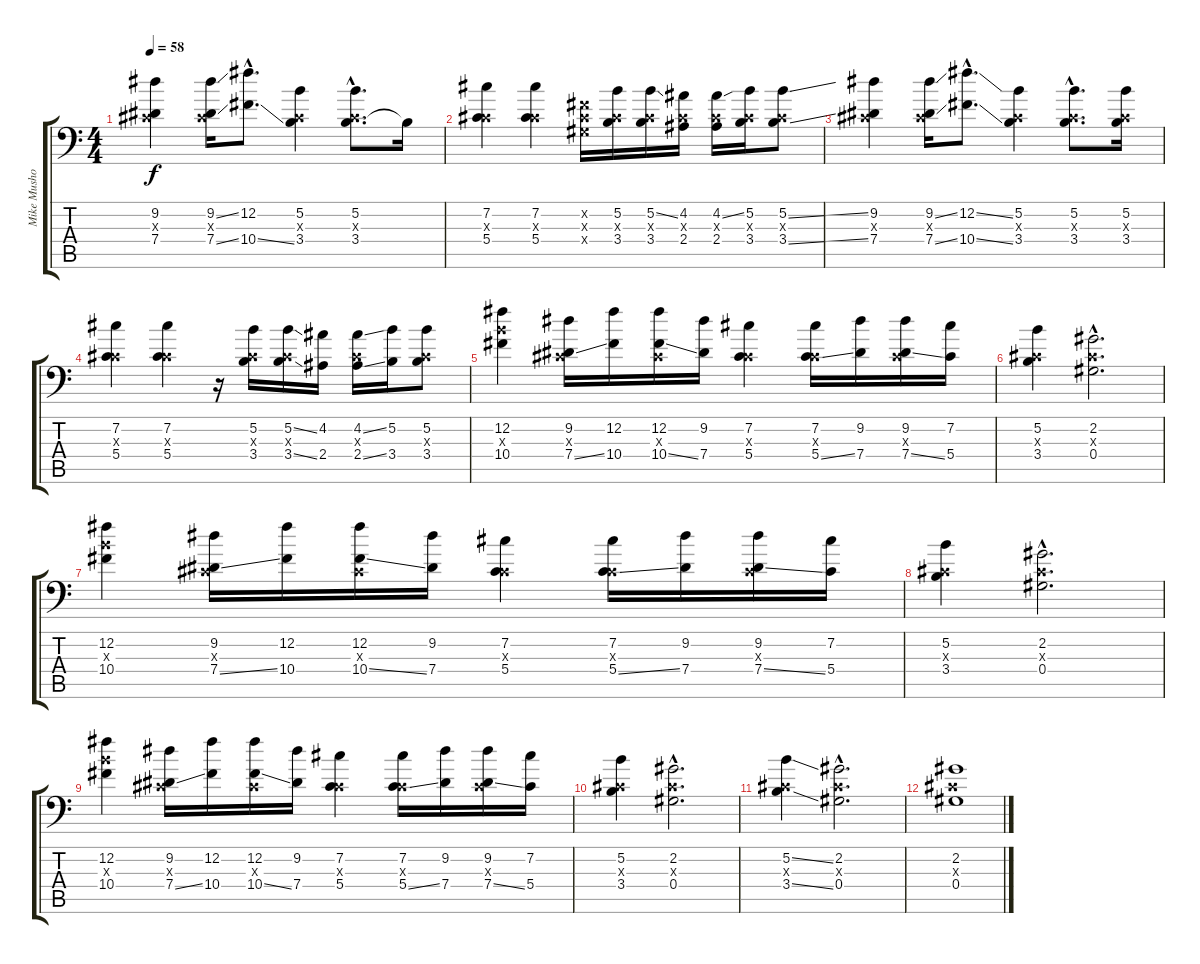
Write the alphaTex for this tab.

\track ("Mike Mushok (Fill in More)" "Mike Musho") {instrument distortionguitar}
\staff {score tabs}
\tuning (Bb3 Gb3 Db3 Ab2 Db2 Ab1) {hide}
\ts (4 4)
\tempo 58
\clef f4
\ks c
(9.2 0.3{x} 7.4).4{dy f} (9.2{ss} 0.3{x} 7.4{ss}).16 (12.2{hac} 10.4{ss hac}).8{d} (5.2 0.3{x} 3.4).4 (5.2{hac} 0.3{hac x} 3.4{hac}).8{d} 3.4{t}.16 |
(7.2 0.3{x} 5.4).4 (7.2 0.3{x} 5.4).4 (0.2{x} 0.3{x} 0.4{x}).16 (5.2 0.3{x} 3.4).16 (5.2{ss} 0.3{x} 3.4).16 (4.2 0.3{x} 2.4).16 (4.2{ss} 0.3{x} 2.4).16 (5.2 0.3{x} 3.4).16 (5.2{ss} 0.3{x} 3.4{ss}).8 |
(9.2 0.3{x} 7.4).4 (9.2{ss} 0.3{x} 7.4{ss}).16 (12.2{ss hac} 10.4{ss hac}).8{d} (5.2 0.3{x} 3.4).4 (5.2{hac} 0.3{hac x} 3.4{hac}).8{d} (5.2 0.3{x} 3.4).16 |
(7.2 0.3{x} 5.4).4 (7.2 0.3{x} 5.4).4 r.16 (5.2 0.3{x} 3.4).16 (5.2{ss} 0.3{x} 3.4{ss}).16 (4.2 2.4).16 (4.2{ss} 0.3{x} 2.4{ss}).16 (5.2 3.4).16 (5.2 0.3{x} 3.4).8 |
(12.2 10.3{x} 10.4).4 (9.2 0.3{x} 7.4{ss}).16 (12.2 10.4).16 (12.2 0.3{x} 10.4{ss}).16 (9.2 7.4).16 (7.2 0.3{x} 5.4).4 (7.2 0.3{x} 5.4{ss}).16 (9.2 7.4).16 (9.2 0.3{x} 7.4{ss}).16 (7.2 5.4).16 |
(5.2 0.3{x} 3.4).4 (2.2{hac} 0.3{hac x} 0.4{hac}).2{d} |
(12.2 10.3{x} 10.4).4 (9.2 0.3{x} 7.4{ss}).16 (12.2 10.4).16 (12.2 0.3{x} 10.4{ss}).16 (9.2 7.4).16 (7.2 0.3{x} 5.4).4 (7.2 0.3{x} 5.4{ss}).16 (9.2 7.4).16 (9.2 0.3{x} 7.4{ss}).16 (7.2 5.4).16 |
(5.2 0.3{x} 3.4).4 (2.2{hac} 0.3{hac x} 0.4{hac}).2{d} |
(12.2 10.3{x} 10.4).4 (9.2 0.3{x} 7.4{ss}).16 (12.2 10.4).16 (12.2 0.3{x} 10.4{ss}).16 (9.2 7.4).16 (7.2 0.3{x} 5.4).4 (7.2 0.3{x} 5.4{ss}).16 (9.2 7.4).16 (9.2 0.3{x} 7.4{ss}).16 (7.2 5.4).16 |
(5.2 0.3{x} 3.4).4 (2.2{hac} 0.3{hac x} 0.4{hac}).2{d} |
(5.2{ss} 0.3{x} 3.4{ss}).4 (2.2{hac} 0.3{hac x} 0.4{hac}).2{d} |
(2.2 0.3{x} 0.4).1
